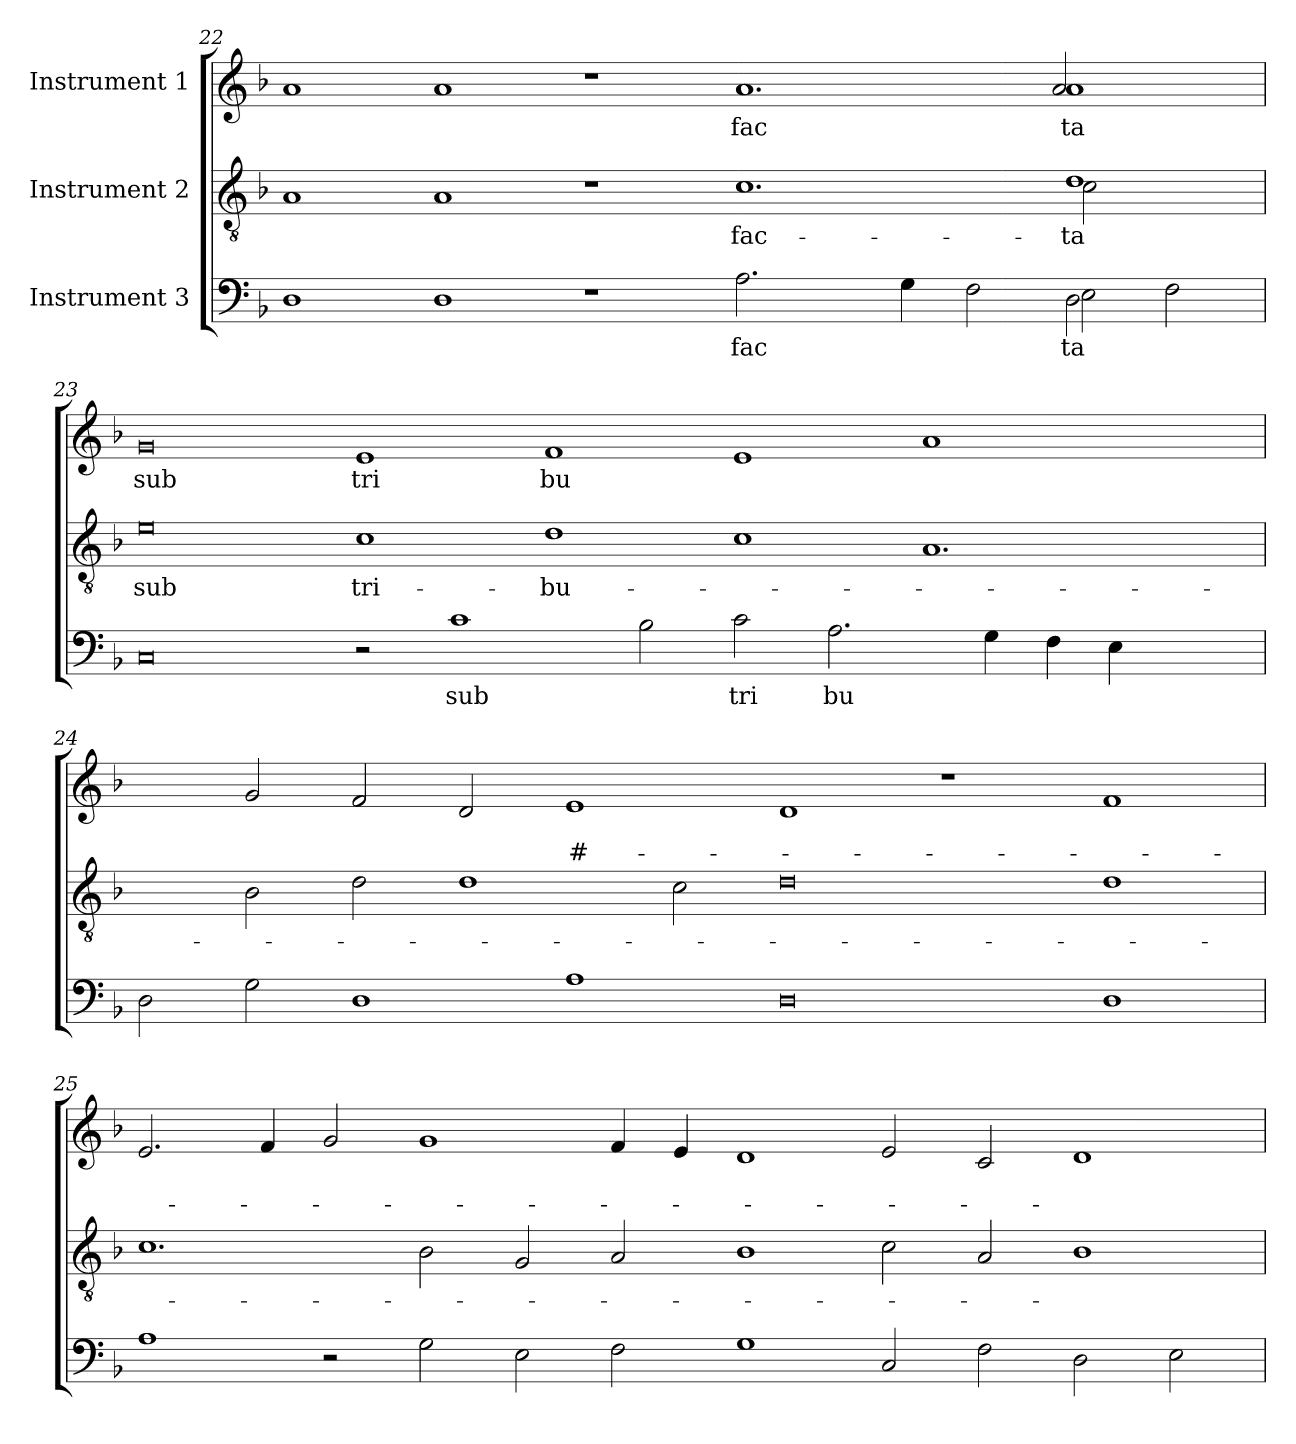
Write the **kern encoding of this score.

**kern	**text	**kern	**text	**kern	**text	**text
*part3	*part3	*part2	*part2	*part1	*part1	*part1
*staff3	*staff3	*staff2	*staff2	*staff1	*staff1	*staff1
*I"Instrument 3	*	*I"Instrument 2	*	*I"Instrument 1	*	*
!!LO:PB:g=z
*clefF4	*	*clefGv2	*	*clefG2	*	*
*k[b-]	*	*k[b-]	*	*k[b-]	*	*
*F:	*	*F:	*	*F:	*	*
=22	=22	=22	=22	=22	=22	=22
*^	*	*^	*	*^	*	*
1D	2%7ryy	.	1A	2%7ryy	.	1a	2%7ryy	.	.
1D	.	.	1A	.	.	1a	.	.	.
1r	.	.	1r	.	.	1r	.	.	.
!	!	!LO:LY:b	!	!	!LO:LY:b:cj	!	!	!LO:LY:b:cj	!
2.A\	.	fac	1.c	.	fac-	1.a	.	fac	.
*v	*v	*	*	*	*	*v	*v	*	*
*	*	*v	*v	*	*	*	*
4G\	.	.	.	.	.	.
2F\	.	.	.	.	.	.
!	!LO:LY:b	!	!	!	!	!
*^	*	*	*	*	*	*
!	!	!LO:LY:b:cj	!	!LO:LY:b:cj	!	!	!
*	*	*	*^	*	*	*	*
!	!	!	!	!	!LO:LY:b:cj	!	!LO:LY:b:cj	!
*	*	*	*	*	*	*^	*	*
!	!	!	!	!	!	!	!	!LO:LY:b:cj	!
2D\	2E\	ta	1d	2c\	-ta	1a	2a/	ta	.
2F\	2ryy	.	.	2ryy	.	.	2ryy	.	.
=23	=23	=23	=23	=23	=23	=23	=23	=23	=23
!	!	!	!	!	!LO:LY:b:cj	!	!	!LO:LY:b:cj	!
*v	*v	*	*	*	*	*v	*v	*	*
*	*	*v	*v	*	*	*	*
0C	.	0e	sub	0g	sub	.
!	!	!	!LO:LY:b:cj	!	!LO:LY:b:cj	!
2r	.	1c	tri-	1e	tri	.
!	!LO:LY:b:cj	!	!	!	!	!
1c	sub	.	.	.	.	.
!	!	!	!LO:LY:b:cj	!	!LO:LY:b:cj	!
.	.	1d	-bu-	1f	bu	.
2B-\	.	.	.	.	.	.
!	!LO:LY:b:cj	!	!	!	!	!
2c\	tri	1c	.	1e	.	.
!	!LO:LY:b	!	!	!	!	!
2.A\	bu	.	.	.	.	.
.	.	1.A	.	1a	.	.
4G\	.	.	.	.	.	.
4F\	.	.	.	.	.	.
4E\	.	.	.	.	.	.
2ryy	.	.	.	2ryy	.	.
=24	=24	=24	=24	=24	=24	=24
2D\	.	2ryy	.	2ryy	.	.
2G\	.	2B-\	.	2g/	.	.
1D	.	2d\	.	2f/	.	.
.	.	1d	.	2d/	.	.
!	!	!	!	!	!	!LO:LY:b
1A	.	.	.	1e	.	#-
.	.	2c\	.	.	.	.
0D	.	0d	.	1d	.	.
.	.	.	.	1r	.	.
1D	.	1d	.	1f	.	.
!!LO:LB:g=z
=25	=25	=25	=25	=25	=25	=25
1A	.	1.c	.	2.e/	.	.
.	.	.	.	4f/	.	.
2r	.	.	.	2g/	.	.
2G\	.	2B-\	.	1g	.	.
2E\	.	2G/	.	.	.	.
2F\	.	2A/	.	4f/	.	.
.	.	.	.	4e/	.	.
1G	.	1B-	.	1d	.	.
2C/	.	2c\	.	2e/	.	.
2F\	.	2A/	.	2c/	.	.
2D\	.	1B-	.	1d	.	.
2E\	.	.	.	.	.	.
=	=	=	=	=	=	=
*-	*-	*-	*-	*-	*-	*-
